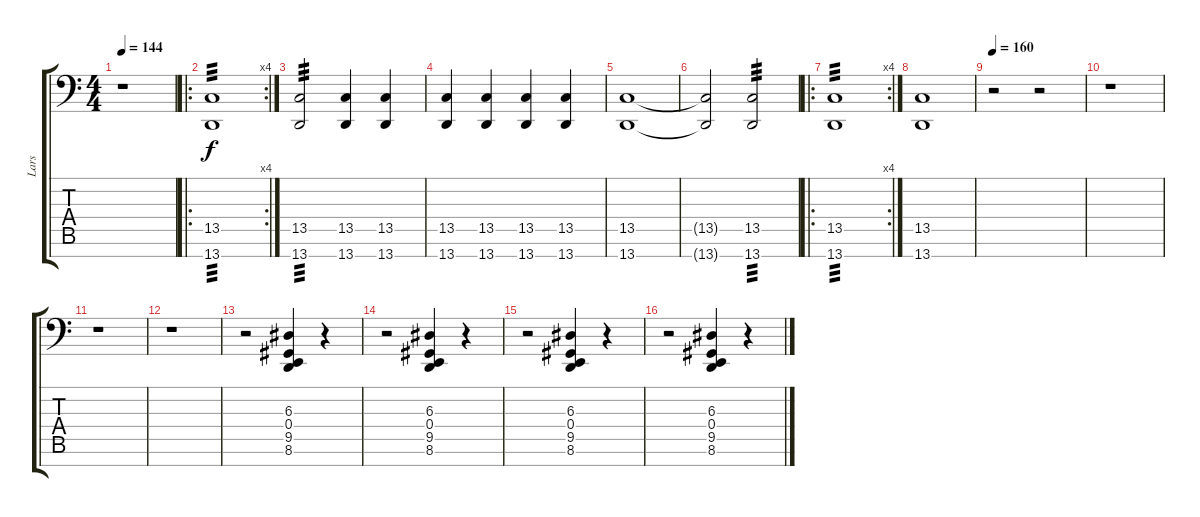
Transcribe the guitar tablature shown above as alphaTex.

\track ("Lars" "Lars") {instrument synthdrum}
\staff {score tabs}
\tuning (Gb3 Db3 A2 E2 B1 Gb1 Db1) {hide}
\ts (4 4)
\tempo 144
\clef f4
\ks c
r.1{dy f instrument synthdrum} |
\ro
\rc 4
(13.5 13.7).1{tp 3} |
(13.5 13.7).2{tp 3} (13.5 13.7).4 (13.5 13.7).4 |
(13.5 13.7).4 (13.5 13.7).4 (13.5 13.7).4 (13.5 13.7).4 |
(13.5 13.7).1 |
(13.5{t} 13.7{t}).2 (13.5 13.7).2{tp 3} |
\ro
\rc 4
(13.5 13.7).1{tp 3} |
(13.5 13.7).1 |
\tempo 160
r.2 r.2 |
r.1 |
r.1 |
r.1 |
r.2 (6.3 0.4 9.5 8.6).4 r.4 |
r.2 (6.3 0.4 9.5 8.6).4 r.4 |
r.2 (6.3 0.4 9.5 8.6).4 r.4 |
r.2 (6.3 0.4 9.5 8.6).4 r.4
